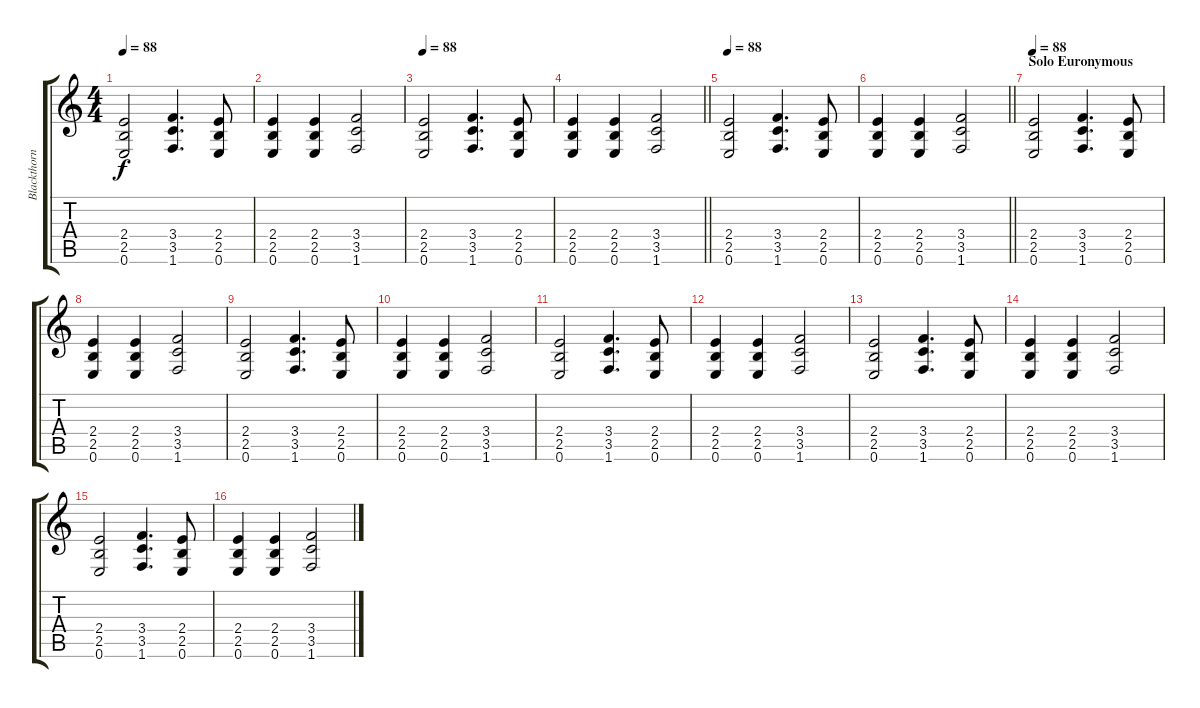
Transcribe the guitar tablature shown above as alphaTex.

\track ("Blackthorn" "Blackthorn") {instrument distortionguitar}
\staff {score tabs}
\tuning (E4 B3 G3 D3 A2 E2) {hide}
\ts (4 4)
\tempo 88
\clef g2
\ks c
(2.4 2.5 0.6).2{dy f} (3.4 3.5 1.6).4{d} (2.4 2.5 0.6).8 |
(2.4 2.5 0.6).4 (2.4 2.5 0.6).4 (3.4 3.5 1.6).2 |
\tempo 88
(2.4 2.5 0.6).2 (3.4 3.5 1.6).4{d} (2.4 2.5 0.6).8 |
\barLineRight lightlight
(2.4 2.5 0.6).4 (2.4 2.5 0.6).4 (3.4 3.5 1.6).2 |
\tempo 88
(2.4 2.5 0.6).2 (3.4 3.5 1.6).4{d} (2.4 2.5 0.6).8 |
\barLineRight lightlight
(2.4 2.5 0.6).4 (2.4 2.5 0.6).4 (3.4 3.5 1.6).2 |
\section ("" "Solo Euronymous")
\tempo 88
(2.4 2.5 0.6).2 (3.4 3.5 1.6).4{d} (2.4 2.5 0.6).8 |
(2.4 2.5 0.6).4 (2.4 2.5 0.6).4 (3.4 3.5 1.6).2 |
(2.4 2.5 0.6).2 (3.4 3.5 1.6).4{d} (2.4 2.5 0.6).8 |
(2.4 2.5 0.6).4 (2.4 2.5 0.6).4 (3.4 3.5 1.6).2 |
(2.4 2.5 0.6).2 (3.4 3.5 1.6).4{d} (2.4 2.5 0.6).8 |
(2.4 2.5 0.6).4 (2.4 2.5 0.6).4 (3.4 3.5 1.6).2 |
(2.4 2.5 0.6).2 (3.4 3.5 1.6).4{d} (2.4 2.5 0.6).8 |
(2.4 2.5 0.6).4 (2.4 2.5 0.6).4 (3.4 3.5 1.6).2 |
(2.4 2.5 0.6).2 (3.4 3.5 1.6).4{d} (2.4 2.5 0.6).8 |
(2.4 2.5 0.6).4 (2.4 2.5 0.6).4 (3.4 3.5 1.6).2
